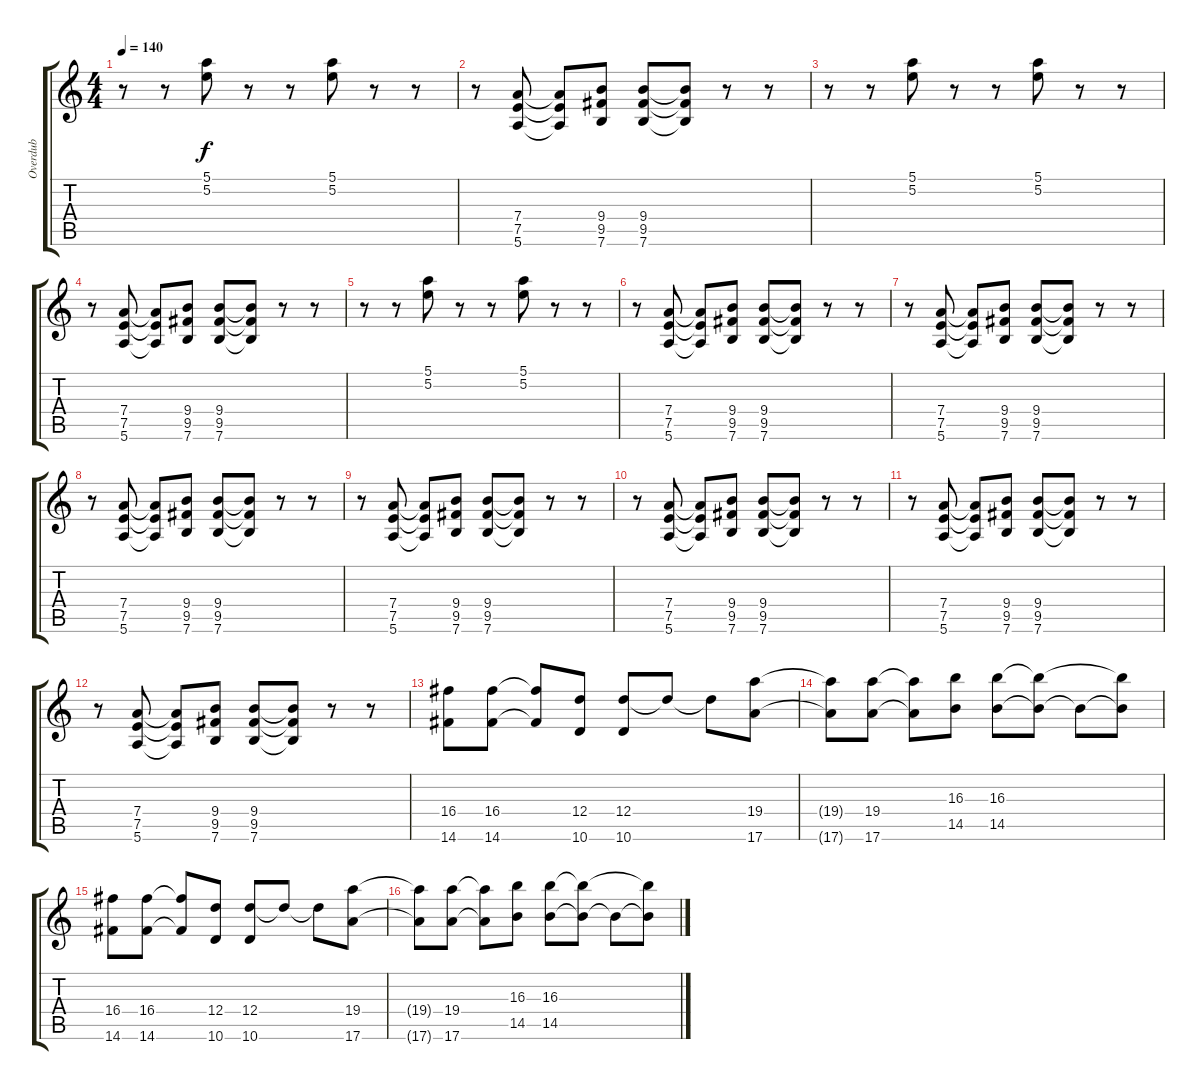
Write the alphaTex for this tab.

\track ("Overdub" "Overdub") {instrument overdrivenguitar}
\staff {score tabs}
\tuning (E4 B3 G3 D3 A2 E2) {hide}
\ts (4 4)
\tempo 140
\clef g2
\ks c
r.8{dy f} r.8{volume 14} (5.1 5.2).8 r.8 r.8 (5.1 5.2).8 r.8{volume 7} r.8 |
r.8 (7.4 7.5 5.6).8 (7.4{t} 7.5{t} 5.6{t}).8 (9.4 9.5 7.6).8 (9.4 9.5 7.6).8 (9.4{t} 9.5{t} 7.6{t}).8 r.8 r.8 |
r.8 r.8{volume 14} (5.1 5.2).8 r.8 r.8 (5.1 5.2).8 r.8{volume 7} r.8 |
r.8 (7.4 7.5 5.6).8 (7.4{t} 7.5{t} 5.6{t}).8 (9.4 9.5 7.6).8 (9.4 9.5 7.6).8 (9.4{t} 9.5{t} 7.6{t}).8 r.8 r.8 |
r.8 r.8{volume 14} (5.1 5.2).8 r.8 r.8 (5.1 5.2).8 r.8{volume 7} r.8 |
r.8 (7.4 7.5 5.6).8 (7.4{t} 7.5{t} 5.6{t}).8 (9.4 9.5 7.6).8 (9.4 9.5 7.6).8 (9.4{t} 9.5{t} 7.6{t}).8 r.8 r.8 |
r.8 (7.4 7.5 5.6).8 (7.4{t} 7.5{t} 5.6{t}).8 (9.4 9.5 7.6).8 (9.4 9.5 7.6).8 (9.4{t} 9.5{t} 7.6{t}).8 r.8 r.8 |
r.8 (7.4 7.5 5.6).8 (7.4{t} 7.5{t} 5.6{t}).8 (9.4 9.5 7.6).8 (9.4 9.5 7.6).8 (9.4{t} 9.5{t} 7.6{t}).8 r.8 r.8 |
r.8 (7.4 7.5 5.6).8 (7.4{t} 7.5{t} 5.6{t}).8 (9.4 9.5 7.6).8 (9.4 9.5 7.6).8 (9.4{t} 9.5{t} 7.6{t}).8 r.8 r.8 |
r.8 (7.4 7.5 5.6).8 (7.4{t} 7.5{t} 5.6{t}).8 (9.4 9.5 7.6).8 (9.4 9.5 7.6).8 (9.4{t} 9.5{t} 7.6{t}).8 r.8 r.8 |
r.8 (7.4 7.5 5.6).8 (7.4{t} 7.5{t} 5.6{t}).8 (9.4 9.5 7.6).8 (9.4 9.5 7.6).8 (9.4{t} 9.5{t} 7.6{t}).8 r.8 r.8 |
r.8 (7.4 7.5 5.6).8 (7.4{t} 7.5{t} 5.6{t}).8 (9.4 9.5 7.6).8 (9.4 9.5 7.6).8 (9.4{t} 9.5{t} 7.6{t}).8 r.8 r.8 |
(16.4 14.6).8 (16.4 14.6).8 (16.4{t} 14.6{t}).8 (12.4 10.6).8 (12.4 10.6).8 12.4{t}.8 12.4{t}.8 (19.4 17.6).8 |
(19.4{t} 17.6{t}).8 (19.4 17.6).8 (19.4{t} 17.6{t}).8 (16.3 14.5).8 (16.3 14.5).8 (16.3{t} 14.5{t}).8 14.5{t}.8 (16.3{t} 14.5{t}).8 |
(16.4 14.6).8 (16.4 14.6).8 (16.4{t} 14.6{t}).8 (12.4 10.6).8 (12.4 10.6).8 12.4{t}.8 12.4{t}.8 (19.4 17.6).8 |
(19.4{t} 17.6{t}).8 (19.4 17.6).8 (19.4{t} 17.6{t}).8 (16.3 14.5).8 (16.3 14.5).8 (16.3{t} 14.5{t}).8 14.5{t}.8 (16.3{t} 14.5{t}).8
